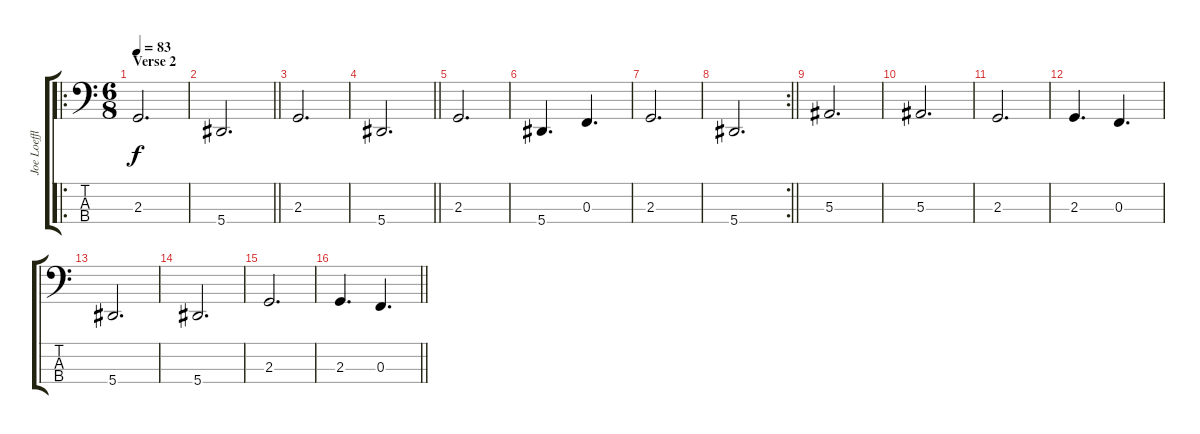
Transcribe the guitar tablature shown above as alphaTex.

\track ("Joe Loeffler" "Joe Loeffl") {instrument electricbassfinger}
\staff {score tabs}
\tuning (Eb2 Bb1 F1 Bb0) {hide}
\ro
\ts (6 8)
\section ("" "Verse 2")
\tempo 83
\clef f4
\ks c
2.3.2{d dy f} |
\barLineRight lightlight
5.4.2{d} |
2.3.2{d} |
\barLineRight lightlight
5.4.2{d} |
2.3.2{d} |
5.4.4{d} 0.3.4{d} |
2.3.2{d} |
\rc 2
\barLineRight lightlight
5.4.2{d} |
5.3.2{d} |
5.3.2{d} |
2.3.2{d} |
2.3.4{d} 0.3.4{d} |
5.4.2{d} |
5.4.2{d} |
2.3.2{d} |
\barLineRight lightlight
2.3.4{d} 0.3.4{d}
